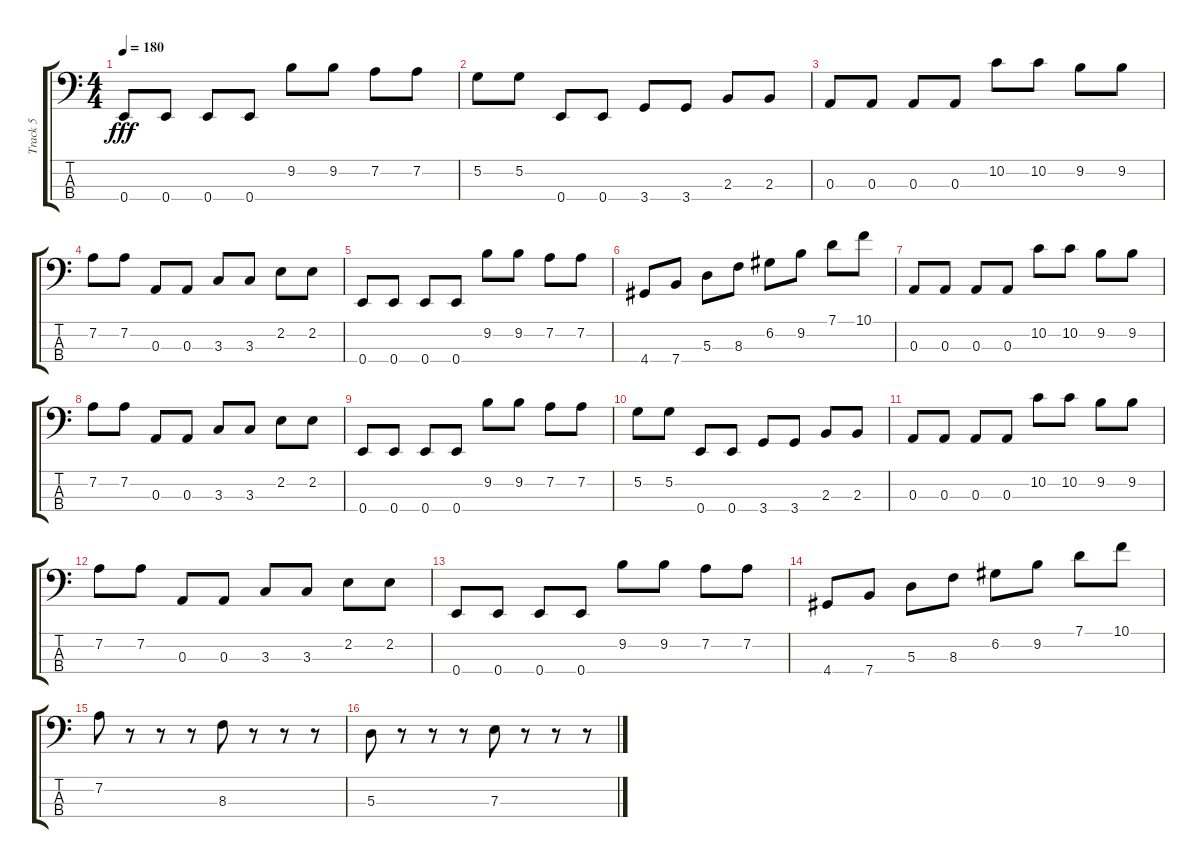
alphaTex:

\track ("Track 5" "Track 5") {instrument electricbassfinger}
\staff {score tabs}
\tuning (G2 D2 A1 E1) {hide}
\ts (4 4)
\tempo 180
\clef f4
\ks c
0.4.8{dy fff} 0.4.8 0.4.8 0.4.8 9.2.8 9.2.8 7.2.8 7.2.8 |
5.2.8 5.2.8 0.4.8 0.4.8 3.4.8 3.4.8 2.3.8 2.3.8 |
0.3.8 0.3.8 0.3.8 0.3.8 10.2.8 10.2.8 9.2.8 9.2.8 |
7.2.8 7.2.8 0.3.8 0.3.8 3.3.8 3.3.8 2.2.8 2.2.8 |
0.4.8 0.4.8 0.4.8 0.4.8 9.2.8 9.2.8 7.2.8 7.2.8 |
4.4.8 7.4.8 5.3.8 8.3.8 6.2.8 9.2.8 7.1.8 10.1.8 |
0.3.8 0.3.8 0.3.8 0.3.8 10.2.8 10.2.8 9.2.8 9.2.8 |
7.2.8 7.2.8 0.3.8 0.3.8 3.3.8 3.3.8 2.2.8 2.2.8 |
0.4.8 0.4.8 0.4.8 0.4.8 9.2.8 9.2.8 7.2.8 7.2.8 |
5.2.8 5.2.8 0.4.8 0.4.8 3.4.8 3.4.8 2.3.8 2.3.8 |
0.3.8 0.3.8 0.3.8 0.3.8 10.2.8 10.2.8 9.2.8 9.2.8 |
7.2.8 7.2.8 0.3.8 0.3.8 3.3.8 3.3.8 2.2.8 2.2.8 |
0.4.8 0.4.8 0.4.8 0.4.8 9.2.8 9.2.8 7.2.8 7.2.8 |
4.4.8 7.4.8 5.3.8 8.3.8 6.2.8 9.2.8 7.1.8 10.1.8 |
7.2.8 r.8 r.8 r.8 8.3.8 r.8 r.8 r.8 |
5.3.8 r.8 r.8 r.8 7.3.8 r.8 r.8 r.8
